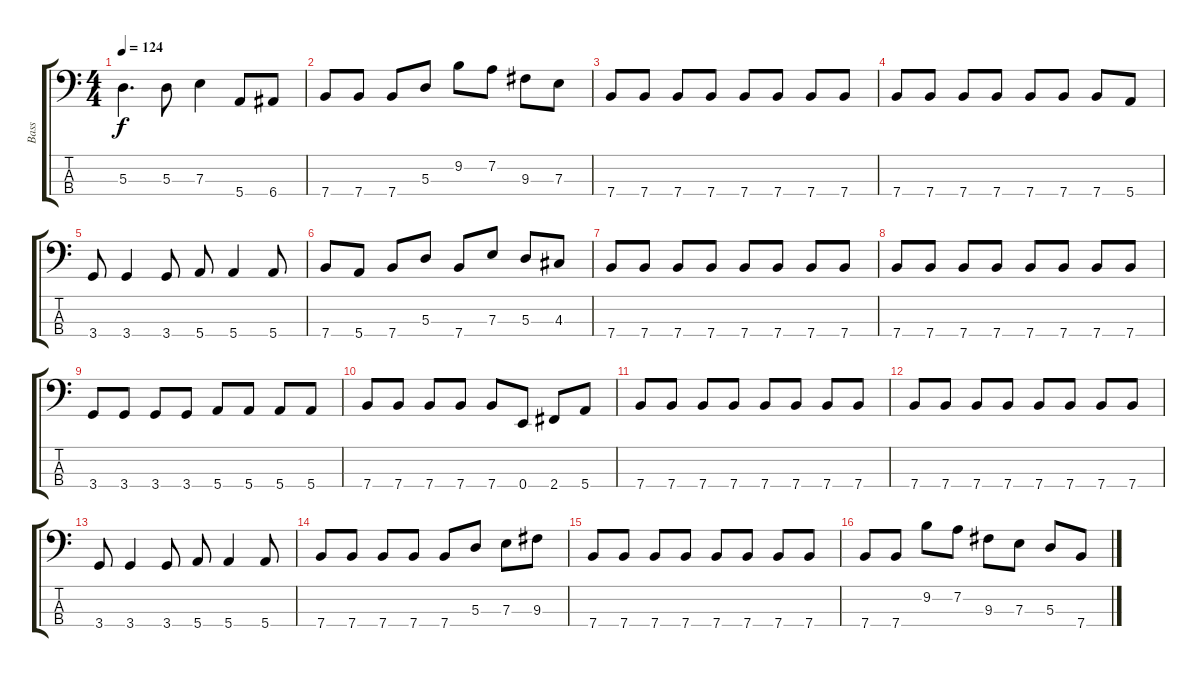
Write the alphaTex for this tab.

\track ("Bass" "Bass") {instrument electricbassfinger}
\staff {score tabs}
\tuning (G2 D2 A1 E1) {hide}
\ts (4 4)
\tempo 124
\clef f4
\ks c
5.3.4{d dy f} 5.3.8 7.3.4 5.4.8 6.4.8 |
7.4.8 7.4.8 7.4.8 5.3.8 9.2.8 7.2.8 9.3.8 7.3.8 |
7.4.8 7.4.8 7.4.8 7.4.8 7.4.8 7.4.8 7.4.8 7.4.8 |
7.4.8 7.4.8 7.4.8 7.4.8 7.4.8 7.4.8 7.4.8 5.4.8 |
3.4.8 3.4.4 3.4.8 5.4.8 5.4.4 5.4.8 |
7.4.8 5.4.8 7.4.8 5.3.8 7.4.8 7.3.8 5.3.8 4.3.8 |
7.4.8 7.4.8 7.4.8 7.4.8 7.4.8 7.4.8 7.4.8 7.4.8 |
7.4.8 7.4.8 7.4.8 7.4.8 7.4.8 7.4.8 7.4.8 7.4.8 |
3.4.8 3.4.8 3.4.8 3.4.8 5.4.8 5.4.8 5.4.8 5.4.8 |
7.4.8 7.4.8 7.4.8 7.4.8 7.4.8 0.4.8 2.4.8 5.4.8 |
7.4.8 7.4.8 7.4.8 7.4.8 7.4.8 7.4.8 7.4.8 7.4.8 |
7.4.8 7.4.8 7.4.8 7.4.8 7.4.8 7.4.8 7.4.8 7.4.8 |
3.4.8 3.4.4 3.4.8 5.4.8 5.4.4 5.4.8 |
7.4.8 7.4.8 7.4.8 7.4.8 7.4.8 5.3.8 7.3.8 9.3.8 |
7.4.8 7.4.8 7.4.8 7.4.8 7.4.8 7.4.8 7.4.8 7.4.8 |
7.4.8 7.4.8 9.2.8 7.2.8 9.3.8 7.3.8 5.3.8 7.4.8
